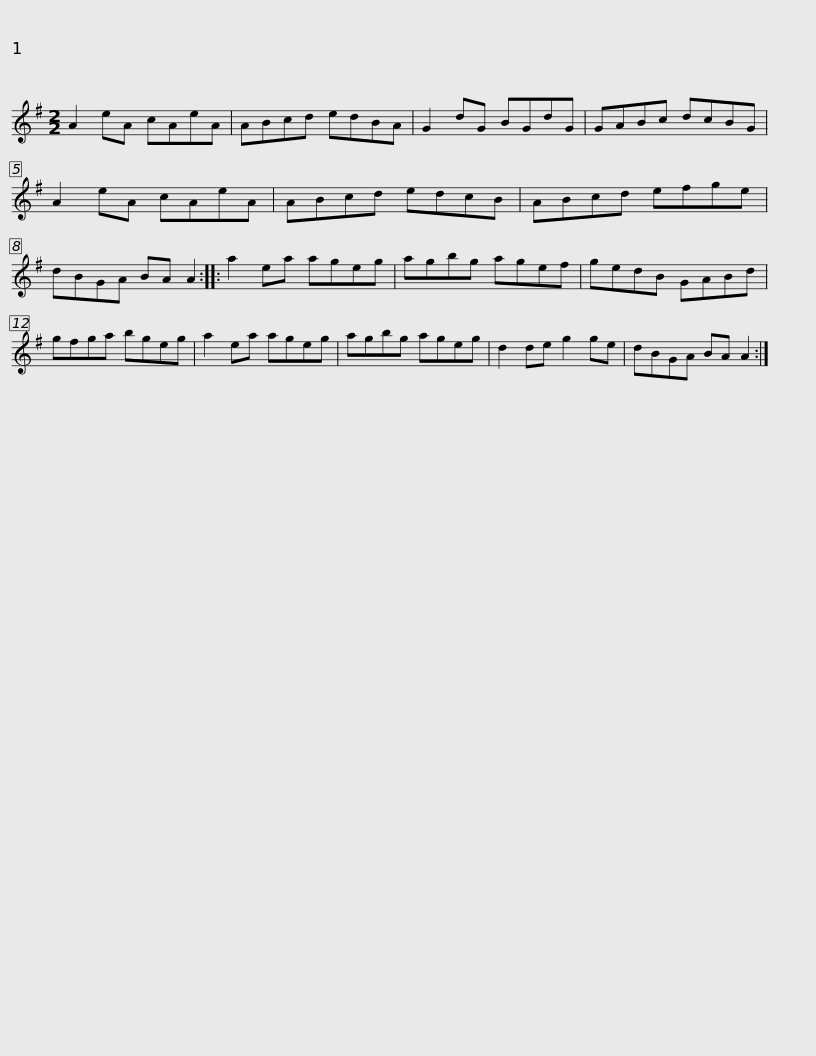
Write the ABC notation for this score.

X:1
L:1/8
M:2/2
I:linebreak $
K:G
V:1 treble
V:1
 A2 eA cAeA | ABcd edBA | G2 dG BGdG | GABc dcBG | A2 eA cAeA | %5
 ABcd edcB |$ ABcd efge | dBGA BA A2 :: a2 ea ageg | agbg agef | %10
 gedB GABd |$ gfga bgeg | a2 ea ageg | agbg ageg | d2 de g2 ge | %15
 dBGA BA A2 :| %16
